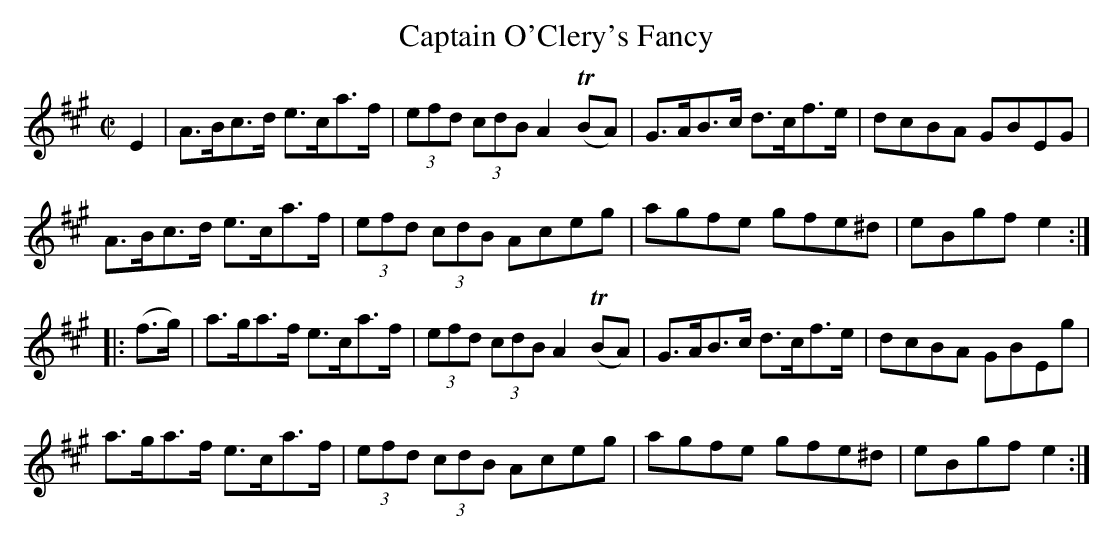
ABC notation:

X:1
T: Captain O'Clery's Fancy
M: C|
L: 1/8
K: A
     E2  | A>Bc>d e>ca>f | (3efd (3cdB A2 (TBA) | G>AB>c d>cf>e | dcBA GBEG |
           A>Bc>d e>ca>f | (3efd (3cdB   Aceg   |  agfe   gfe^d | eBgf e2  :|
|: (f>g) | a>ga>f e>ca>f | (3efd (3cdB A2 (TBA) | G>AB>c d>cf>e | dcBA GBEg |
           a>ga>f e>ca>f | (3efd (3cdB   Aceg   |  agfe   gfe^d | eBgf e2  :|
